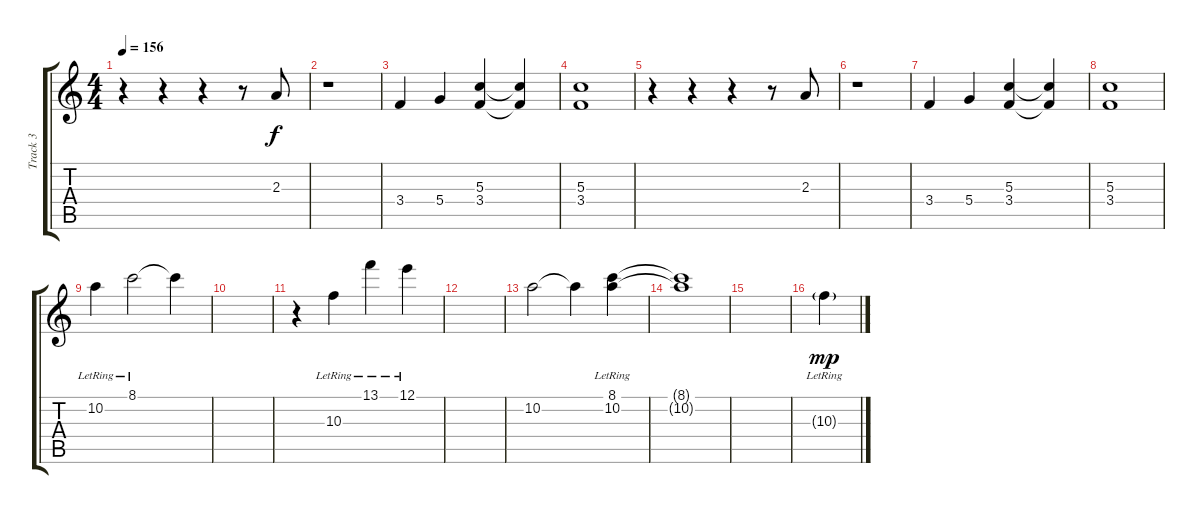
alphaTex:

\track ("Track 3" "Track 3") {instrument electricguitarmuted}
\staff {score tabs}
\tuning (E4 B3 G3 D3 A2 E2) {hide}
\ts (4 4)
\tempo 156
\clef g2
\ks c
r.4{dy f instrument electricguitarmuted} r.4 r.4 r.8 2.3.8 |
r.1 |
3.4.4 5.4.4 (5.3 3.4).4 (5.3{t} 3.4{t}).4 |
(5.3 3.4).1 |
r.4 r.4 r.4 r.8 2.3.8 |
r.1 |
3.4.4 5.4.4 (5.3 3.4).4 (5.3{t} 3.4{t}).4 |
(5.3 3.4).1 |
10.2{lr}.4{instrument electricguitarjazz} 8.1{lr}.2 8.1{t}.4 |
|
r.4 10.3{lr}.4 13.1{lr}.4 12.1{lr}.4 |
|
10.2.2 10.2{t}.4 (8.1 10.2{lr}).4 |
(8.1{t} 10.2{t}).1 |
|
10.3{g lr}.4{dy mp}
